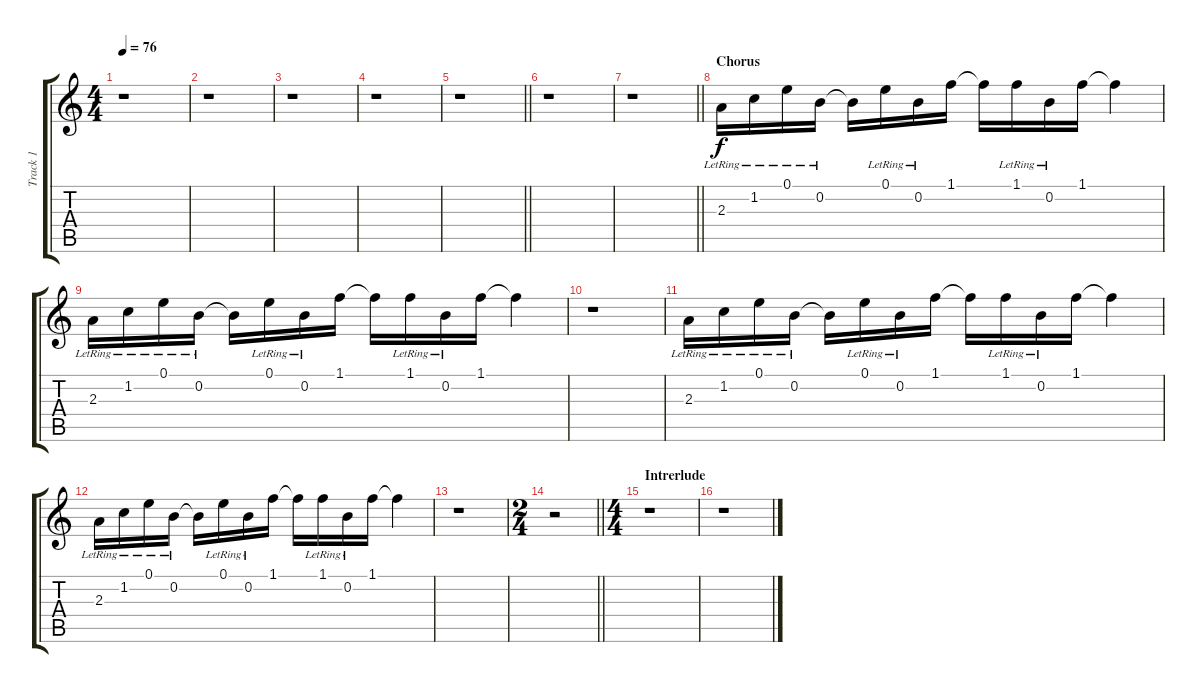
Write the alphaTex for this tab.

\track ("Track 1" "Track 1") {instrument electricguitarclean}
\staff {score tabs}
\tuning (E4 B3 G3 D3 A2 E2) {hide}
\ts (4 4)
\tempo 76
\clef g2
\ks c
r.1{dy f} |
r.1 |
r.1 |
r.1 |
\barLineRight lightlight
r.1 |
\section ("" "")
r.1 |
\barLineRight lightlight
r.1 |
\section ("" "Chorus")
2.3{lr}.16 1.2{lr}.16 0.1{lr}.16 0.2{lr}.16 0.2{t}.16 0.1{lr}.16 0.2{lr}.16 1.1.16 1.1{t}.16 1.1{lr}.16 0.2{lr}.16 1.1.16 1.1{t}.4 |
2.3{lr}.16 1.2{lr}.16 0.1{lr}.16 0.2{lr}.16 0.2{t}.16 0.1{lr}.16 0.2{lr}.16 1.1.16 1.1{t}.16 1.1{lr}.16 0.2{lr}.16 1.1.16 1.1{t}.4 |
r.1 |
2.3{lr}.16 1.2{lr}.16 0.1{lr}.16 0.2{lr}.16 0.2{t}.16 0.1{lr}.16 0.2{lr}.16 1.1.16 1.1{t}.16 1.1{lr}.16 0.2{lr}.16 1.1.16 1.1{t}.4 |
2.3{lr}.16 1.2{lr}.16 0.1{lr}.16 0.2{lr}.16 0.2{t}.16 0.1{lr}.16 0.2{lr}.16 1.1.16 1.1{t}.16 1.1{lr}.16 0.2{lr}.16 1.1.16 1.1{t}.4 |
r.1 |
\ts (2 4)
\barLineRight lightlight
r.2 |
\ts (4 4)
\section ("" "Intrerlude")
r.1 |
r.1
